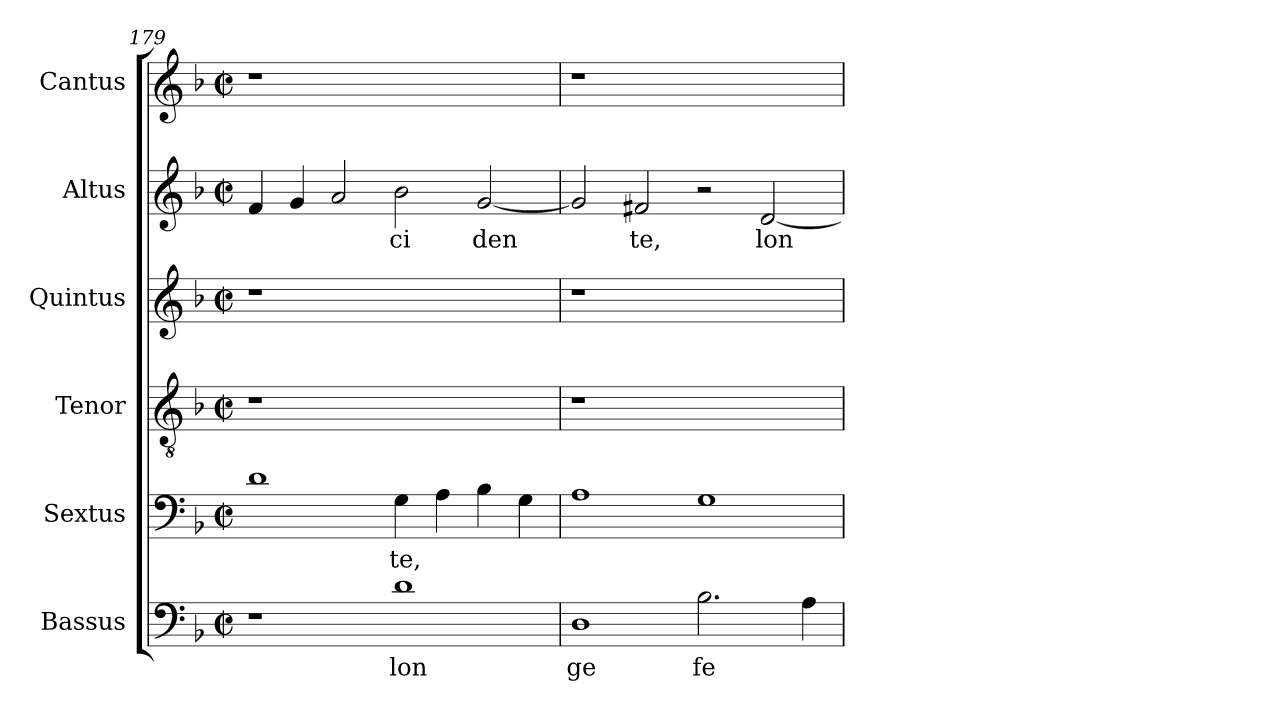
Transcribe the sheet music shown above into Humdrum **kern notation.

**kern	**text	**kern	**text	**kern	**kern	**kern	**text	**kern
*part6	*part6	*part5	*part5	*part4	*part3	*part2	*part2	*part1
*staff6	*staff6	*staff5	*staff5	*staff4	*staff3	*staff2	*staff2	*staff1
*I"Bassus	*	*I"Sextus	*	*I"Tenor	*I"Quintus	*I"Altus	*	*I"Cantus
*I'Bassus	*	*I'Sextus	*	*I'Tenor	*I'Quintus	*I'Altus	*	*I'Cantus
*clefF4	*	*clefF4	*	*clefGv2	*clefG2	*clefG2	*	*clefG2
*k[b-]	*	*k[b-]	*	*k[b-]	*k[b-]	*k[b-]	*	*k[b-]
*F:	*	*F:	*	*F:	*F:	*F:	*	*F:
*M2/2	*	*M2/2	*	*M2/2	*M2/2	*M2/2	*	*M2/2
*met(c|)	*	*met(c|)	*	*met(c|)	*met(c|)	*met(c|)	*	*met(c|)
=179	=179	=179	=179	=179	=179	=179	=179	=179
!	!	!	!LO:LY:b:cj	!	!	!	!LO:LY:b:cj	!
1r	.	1d	--	1r	1r	4f/	.	1r
!	!	!	!	!	!	!	!LO:LY:b:cj	!
.	.	.	.	.	.	4g/	.	.
!	!	!	!	!	!	!	!LO:LY:b:cj	!
.	.	.	.	.	.	2a/	.	.
!	!LO:LY:b:cj	!	!LO:LY:b:cj	!	!	!	!LO:LY:b:cj	!
1d	lon	4G\	-te,	1ryy	1ryy	2b-\	ci	1ryy
!	!	!	!LO:LY:b:cj	!	!	!	!	!
.	.	4A\	.	.	.	.	.	.
!	!	!	!LO:LY:b:cj	!	!	!	!LO:LY:b:cj	!
.	.	4B-\	.	.	.	[<2g/	den	.
!	!	!	!LO:LY:b:cj	!	!	!	!	!
.	.	4G\	.	.	.	.	.	.
!!LO:LB:g=z
=180	=180	=180	=180	=180	=180	=180	=180	=180
!	!LO:LY:b:cj	!	!LO:LY:b:cj	!	!	!	!LO:LY:b:cj	!
1D	ge	1A	.	1r	1r	2g/]	.	1r
!	!	!	!	!	!	!	!LO:LY:b:cj	!
.	.	.	.	.	.	2f#X/	te,	.
!	!LO:LY:b:cj	!	!LO:LY:b:cj	!	!	!	!	!
2.B-\	fe	1G	.	1ryy	1ryy	2r	.	1ryy
!	!	!	!	!	!	!	!LO:LY:b:cj	!
.	.	.	.	.	.	[<2d/	lon	.
!	!LO:LY:b:cj	!	!	!	!	!	!	!
4A\	.	.	.	.	.	.	.	.
=	=	=	=	=	=	=	=	=
*-	*-	*-	*-	*-	*-	*-	*-	*-
